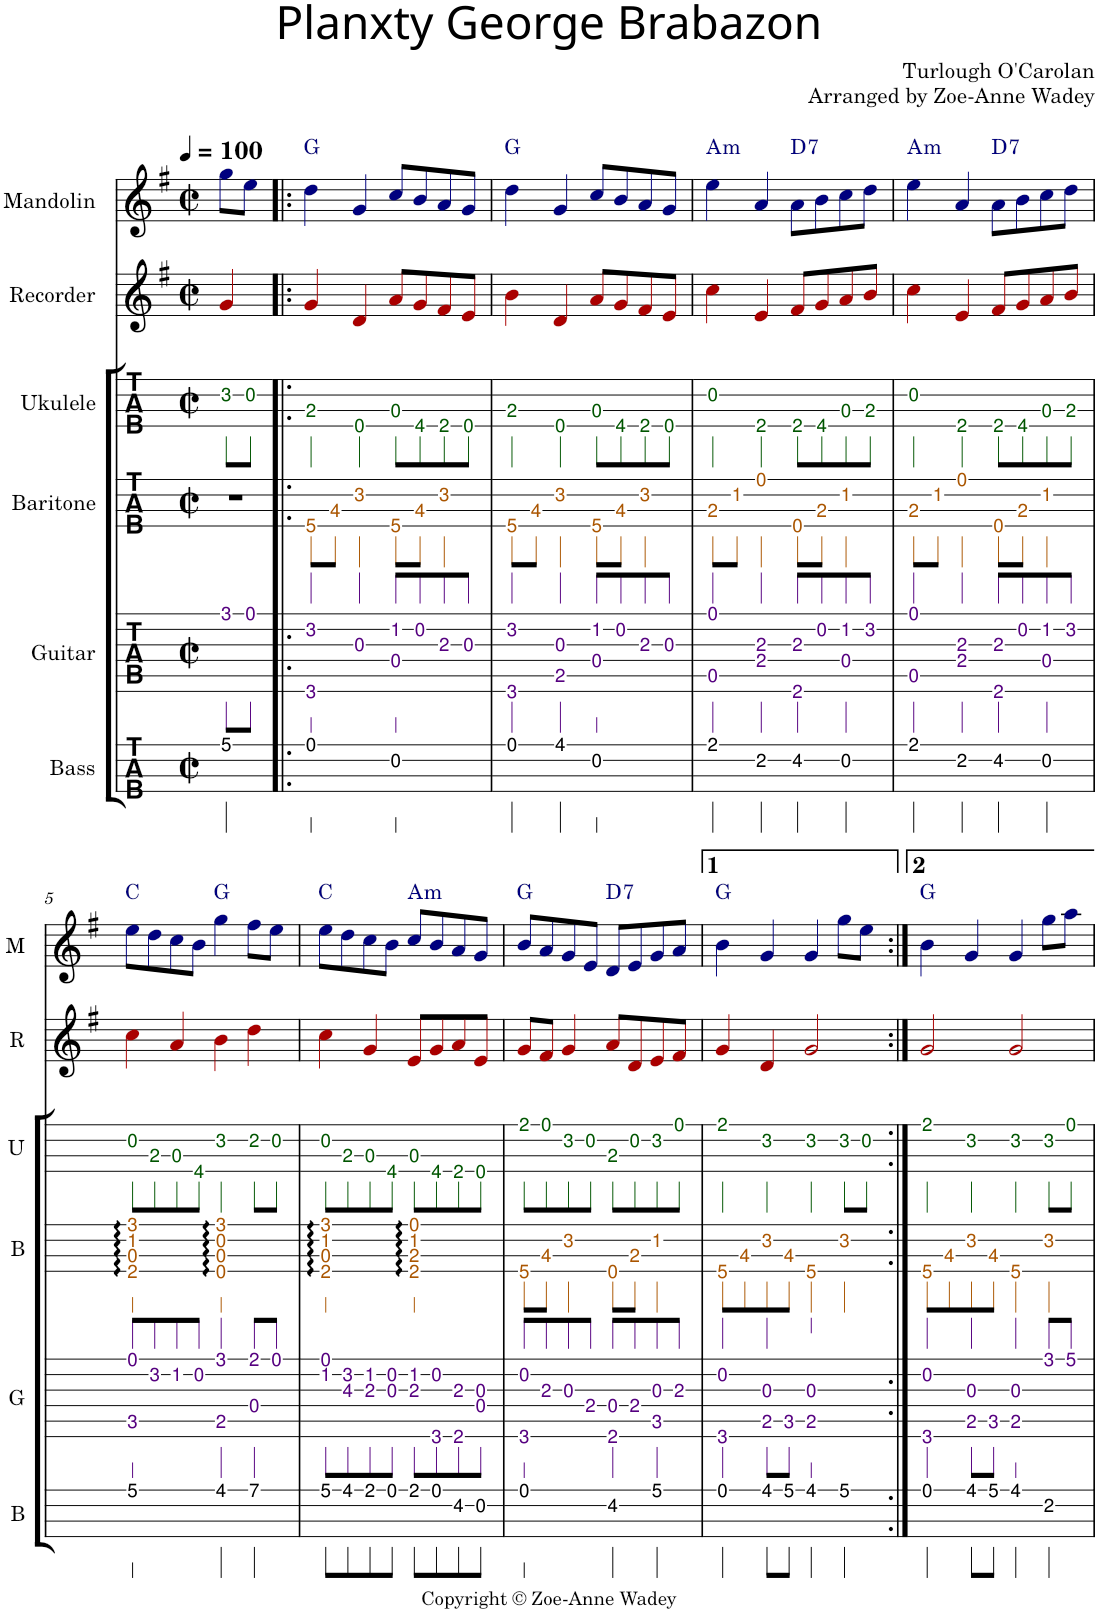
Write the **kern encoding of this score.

**kern	**kern	**kern	**kern	**kern	**kern	**harte
*part6	*part5	*part4	*part3	*part2	*part1	*part1
*staff6	*staff5	*staff4	*staff3	*staff2	*staff1	*
*I"Bass	*I"Guitar	*I"Baritone	*I"Ukulele	*I"Recorder	*I"Mandolin	*
*I'B	*I'G	*I'B	*I'U	*I'R	*I'M	*
*stria4	*stria6	*stria4	*stria4	*	*	*
*	*	*	*	*clefG2	*clefG2	*
*k[f#]	*k[f#]	*k[f#]	*k[f#]	*k[f#]	*k[f#]	*
*G:	*G:	*G:	*G:	*G:	*G:	*
*M2/2	*M2/2	*M2/2	*M2/2	*M2/2	*M2/2	*
*met(c|)	*met(c|)	*met(c|)	*met(c|)	*met(c|)	*met(c|)	*
*MM100	*MM100	*MM100	*MM100	*MM100	*MM100	*
=	=	=	=	=	=	=
4C\	8gi\L	1r	8gj\L	4gZ/	8ggV\L	.
.	8ei\J	.	8ej\J	.	8eeV\J	.
2.ryy	2.ryy	.	2.ryy	2.ryy	2.ryy	.
=1!|:	=1!|:	=1!|:	=1!|:	=1!|:	=1!|:	=1!|:
*stria4	*stria6	*stria4	*stria4	*	*	*
*	*^	*	*	*	*	*
2GG\	4di/	2GGi\	8GN\L	4dj\	4gZ/	4ddV\	G:maj
.	.	.	8BN\J	.	.	.	.
.	4Gi/	.	4dN\	4Gj\	4dZ/	4gV/	.
2DD\	8ci/L	2Di\	8GN\L	8cj\L	8aZ/L	8ccV/L	.
.	8Bi/	.	8BN\J	8Bj\	8gZ/	8bV/	.
.	8Ai/	.	4dN\	8Aj\	8f#Z/	8aV/	.
.	8Gi/J	.	.	8Gj\J	8eZ/J	8gV/J	.
=2	=2	=2	=2	=2	=2	=2	=2
4GG\	4di/	4GGi\	8GN\L	4dj\	4bZ\	4ddV\	G:maj
.	.	.	8BN\J	.	.	.	.
4BB\	4Gi/	4BBi\	4dN\	4Gj\	4dZ/	4gV/	.
2DD\	8ci/L	2Di\	8GN\L	8cj\L	8aZ/L	8ccV/L	.
.	8Bi/	.	8BN\J	8Bj\	8gZ/	8bV/	.
.	8Ai/	.	4dN\	8Aj\	8f#Z/	8aV/	.
.	8Gi/J	.	.	8Gj\J	8eZ/J	8gV/J	.
=3	=3	=3	=3	=3	=3	=3	=3
!	!	!	!	!	!	!	!LO:H:kt=m
4AA\	4ei/	4AAi\	8AN\L	4ej\	4ccZ\	4eeV\	A:min
.	.	.	8cN\J	.	.	.	.
4EE\	4Ai/	4Ei\	4eN\	4Aj\	4eZ/	4aV/	.
!	!	!	!	!	!	!	!LO:H:kt=7
4FF#\	8Ai/L	4FF#i\	8DN\L	8Aj\L	8f#Z/L	8aV\L	D:7
.	8Bi/	.	8AN\J	8Bj\	8gZ/	8bV\	.
4DD\	8ci/	4Di\	4cN\	8cj\	8aZ/	8ccV\	.
.	8di/J	.	.	8dj\J	8bZ/J	8ddV\J	.
=4	=4	=4	=4	=4	=4	=4	=4
!	!	!	!	!	!	!	!LO:H:kt=m
4AA\	4ei/	4AAi\	8AN\L	4ej\	4ccZ\	4eeV\	A:min
.	.	.	8cN\J	.	.	.	.
4EE\	4Ai/	4Ei\	4eN\	4Aj\	4eZ/	4aV/	.
!	!	!	!	!	!	!	!LO:H:kt=7
4FF#\	8Ai/L	4FF#i\	8DN\L	8Aj\L	8f#Z/L	8aV\L	D:7
.	8Bi/	.	8AN\J	8Bj\	8gZ/	8bV\	.
4DD\	8ci/	4Di\	4cN\	8cj\	8aZ/	8ccV\	.
.	8di/J	.	.	8dj\J	8bZ/J	8ddV\J	.
!!LO:LB:g=z
=5	=5	=5	=5	=5	=5	=5	=5
2C\	8ei/L	2Ci\	2EN\ 2GN\ 2cN\ 2gN\	8ej\L	4ccZ\	8eeV\L	C:maj
.	8di/	.	.	8dj\	.	8ddV\	.
.	8ci/	.	.	8cj\	4aZ/	8ccV\	.
.	8Bi/J	.	.	8Bj\J	.	8bV\J	.
4BB\	4gi/	4BBi\	2DN\ 2GN\ 2BN\ 2gN\	4gj\	4bZ\	4ggV\	G:maj
4D\	8f#i/L	4Di\	.	8f#j\L	4ddZ\	8ff#V\L	.
.	8ei/J	.	.	8ej\J	.	8eeV\J	.
*	*v	*v	*	*	*	*	*
=6	=6	=6	=6	=6	=6	=6
8C\L	8ci\ 8ei\L	2EN\ 2GN\ 2cN\ 2gN\	8ej\L	4ccZ\	8eeV\L	C:maj
8BB\	8Bi\ 8di\	.	8dj\	.	8ddV\	.
8AA\	8Ai\ 8ci\	.	8cj\	4gZ/	8ccV\	.
8GG\J	8Gi\ 8Bi\J	.	8Bj\J	.	8bV\J	.
!	!	!	!	!	!	!LO:H:kt=m
8AA\L	8Ai\ 8ci\L	2EN\ 2AN\ 2cN\ 2eN\	8cj\L	8eZ/L	8ccV/L	A:min
8GG\	8GGi\ 8Bi\	.	8Bj\	8gZ/	8bV/	.
8FF#\	8FF#i\ 8Ai\	.	8Aj\	8aZ/	8aV/	.
8DD\J	8Di\ 8Gi\J	.	8Gj\J	8eZ/J	8gV/J	.
=7	=7	=7	=7	=7	=7	=7
*	*^	*	*	*	*	*
2GG\	8Bi/L	2GGi\	8GN\L	8bj\L	8gZ/L	8bV/L	G:maj
.	8Ai/	.	8BN\J	8aj\	8f#Z/J	8aV/	.
.	8Gi/	.	4dN\	8gj\	4gZ/	8gV/	.
.	8Ei/J	.	.	8ej\J	.	8eV/J	.
!	!	!	!	!	!	!	!LO:H:kt=7
4FF#\	8Di/L	4FF#i\	8DN\L	8dj\L	8aZ/L	8dV/L	D:7
.	8Ei/	.	8AN\J	8ej\	8dZ/	8eV/	.
4C\	8Gi/	4Ci\	4cN\	8gj\	8eZ/	8gV/	.
.	8Ai/J	.	.	8aj\J	8f#Z/J	8aV/J	.
=8	=8	=8	=8	=8	=8	=8	=8
4GG\	4Bi/	4GGi\	8GN\L	4bj\	4gZ/	4bV\	G:maj
.	.	.	8BN\	.	.	.	.
8BB\L	4Gi/	8BBi\L	8dN\	4gj\	4dZ/	4gV/	.
8C\J	.	8Ci\J	8BN\J	.	.	.	.
4BB\	2Gi/	2BBi\	4GN\	4gj\	2gZ/	4gV/	.
4C\	.	.	4dN\	8gj\L	.	8ggV\L	.
.	.	.	.	8ej\J	.	8eeV\J	.
=9:|!	=9:|!	=9:|!	=9:|!	=9:|!	=9:|!	=9:|!	=9:|!
4GG\	4Bi/	4GGi\	8GN\L	4bj\	2gZ/	4bV\	G:maj
.	.	.	8BN\	.	.	.	.
8BB\L	4Gi/	8BBi\L	8dN\	4gj\	.	4gV/	.
8C\J	.	8Ci\J	8BN\J	.	.	.	.
4BB\	4Gi/	2BBi\	4GN\	4gj\	2gZ/	4gV/	.
4EE\	8gi/L	.	4dN\	8gj\L	.	8ggV\L	.
.	8ai/J	.	.	8aj\J	.	8aaV\J	.
*	*v	*v	*	*	*	*	*
=	=	=	=	=	=	=
*-	*-	*-	*-	*-	*-	*-
